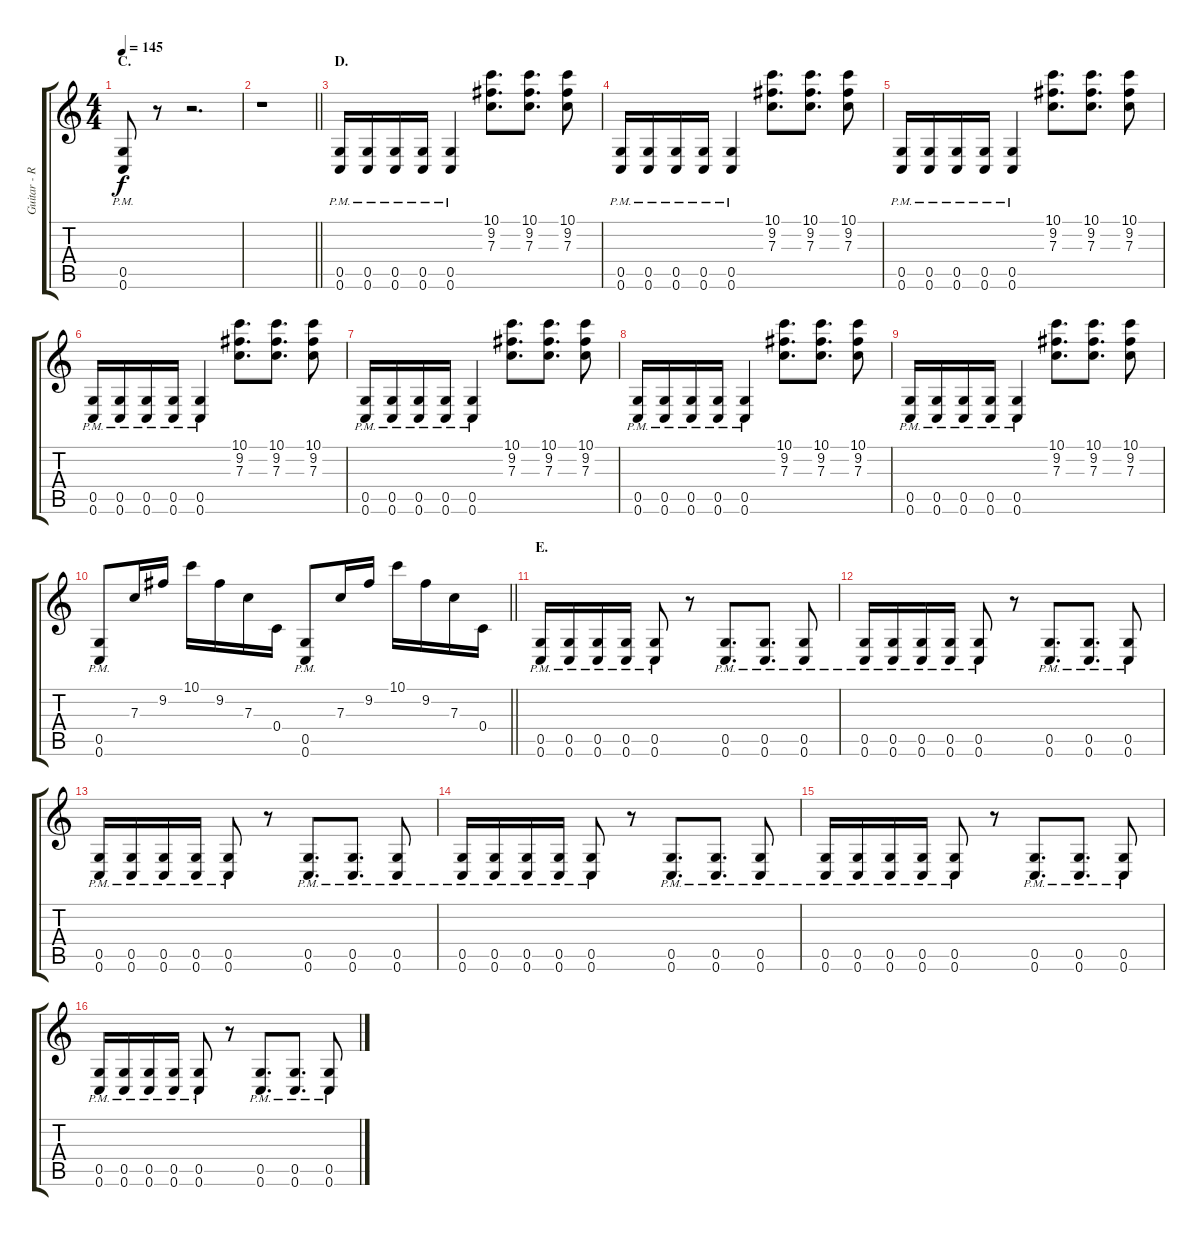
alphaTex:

\track ("Guitar - Right" "Guitar - R") {instrument distortionguitar}
\staff {score tabs}
\tuning (D4 A3 F3 C3 G2 C2) {hide}
\ts (4 4)
\section ("" "C.")
\tempo 145
\clef g2
\ks c
(0.5{pm} 0.6{pm}).8{dy f} r.8 r.2{d} |
\barLineRight lightlight
r.1 |
\section ("" "D.")
(0.5{pm} 0.6{pm}).16 (0.5{pm} 0.6{pm}).16 (0.5{pm} 0.6{pm}).16 (0.5{pm} 0.6{pm}).16 (0.5{pm} 0.6{pm}).4 (10.1 9.2 7.3).8{d} (10.1 9.2 7.3).8{d} (10.1 9.2 7.3).8 |
(0.5{pm} 0.6{pm}).16 (0.5{pm} 0.6{pm}).16 (0.5{pm} 0.6{pm}).16 (0.5{pm} 0.6{pm}).16 (0.5{pm} 0.6{pm}).4 (10.1 9.2 7.3).8{d} (10.1 9.2 7.3).8{d} (10.1 9.2 7.3).8 |
(0.5{pm} 0.6{pm}).16 (0.5{pm} 0.6{pm}).16 (0.5{pm} 0.6{pm}).16 (0.5{pm} 0.6{pm}).16 (0.5{pm} 0.6{pm}).4 (10.1 9.2 7.3).8{d} (10.1 9.2 7.3).8{d} (10.1 9.2 7.3).8 |
(0.5{pm} 0.6{pm}).16 (0.5{pm} 0.6{pm}).16 (0.5{pm} 0.6{pm}).16 (0.5{pm} 0.6{pm}).16 (0.5{pm} 0.6{pm}).4 (10.1 9.2 7.3).8{d} (10.1 9.2 7.3).8{d} (10.1 9.2 7.3).8 |
(0.5{pm} 0.6{pm}).16 (0.5{pm} 0.6{pm}).16 (0.5{pm} 0.6{pm}).16 (0.5{pm} 0.6{pm}).16 (0.5{pm} 0.6{pm}).4 (10.1 9.2 7.3).8{d} (10.1 9.2 7.3).8{d} (10.1 9.2 7.3).8 |
(0.5{pm} 0.6{pm}).16 (0.5{pm} 0.6{pm}).16 (0.5{pm} 0.6{pm}).16 (0.5{pm} 0.6{pm}).16 (0.5{pm} 0.6{pm}).4 (10.1 9.2 7.3).8{d} (10.1 9.2 7.3).8{d} (10.1 9.2 7.3).8 |
(0.5{pm} 0.6{pm}).16 (0.5{pm} 0.6{pm}).16 (0.5{pm} 0.6{pm}).16 (0.5{pm} 0.6{pm}).16 (0.5{pm} 0.6{pm}).4 (10.1 9.2 7.3).8{d} (10.1 9.2 7.3).8{d} (10.1 9.2 7.3).8 |
\barLineRight lightlight
(0.5{pm} 0.6{pm}).8 7.3.16 9.2.16 10.1.16 9.2.16 7.3.16 0.4.16 (0.5{pm} 0.6{pm}).8 7.3.16 9.2.16 10.1.16 9.2.16 7.3.16 0.4.16 |
\section ("" "E.")
(0.5{pm} 0.6{pm}).16 (0.5{pm} 0.6{pm}).16 (0.5{pm} 0.6{pm}).16 (0.5{pm} 0.6{pm}).16 (0.5{pm} 0.6{pm}).8 r.8 (0.5{pm} 0.6{pm}).8{d} (0.5{pm} 0.6{pm}).8{d} (0.5{pm} 0.6{pm}).8 |
(0.5{pm} 0.6{pm}).16 (0.5{pm} 0.6{pm}).16 (0.5{pm} 0.6{pm}).16 (0.5{pm} 0.6{pm}).16 (0.5{pm} 0.6{pm}).8 r.8 (0.5{pm} 0.6{pm}).8{d} (0.5{pm} 0.6{pm}).8{d} (0.5{pm} 0.6{pm}).8 |
(0.5{pm} 0.6{pm}).16 (0.5{pm} 0.6{pm}).16 (0.5{pm} 0.6{pm}).16 (0.5{pm} 0.6{pm}).16 (0.5{pm} 0.6{pm}).8 r.8 (0.5{pm} 0.6{pm}).8{d} (0.5{pm} 0.6{pm}).8{d} (0.5{pm} 0.6{pm}).8 |
(0.5{pm} 0.6{pm}).16 (0.5{pm} 0.6{pm}).16 (0.5{pm} 0.6{pm}).16 (0.5{pm} 0.6{pm}).16 (0.5{pm} 0.6{pm}).8 r.8 (0.5{pm} 0.6{pm}).8{d} (0.5{pm} 0.6{pm}).8{d} (0.5{pm} 0.6{pm}).8 |
(0.5{pm} 0.6{pm}).16 (0.5{pm} 0.6{pm}).16 (0.5{pm} 0.6{pm}).16 (0.5{pm} 0.6{pm}).16 (0.5{pm} 0.6{pm}).8 r.8 (0.5{pm} 0.6{pm}).8{d} (0.5{pm} 0.6{pm}).8{d} (0.5{pm} 0.6{pm}).8 |
(0.5{pm} 0.6{pm}).16 (0.5{pm} 0.6{pm}).16 (0.5{pm} 0.6{pm}).16 (0.5{pm} 0.6{pm}).16 (0.5{pm} 0.6{pm}).8 r.8 (0.5{pm} 0.6{pm}).8{d} (0.5{pm} 0.6{pm}).8{d} (0.5{pm} 0.6{pm}).8
